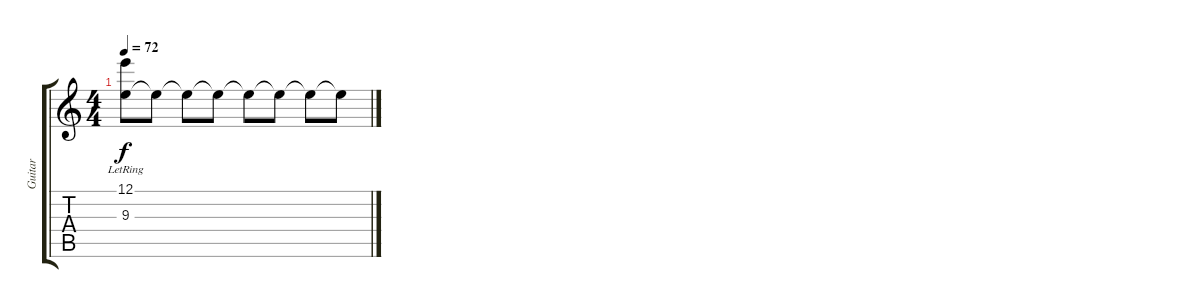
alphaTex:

\track ("Guitar" "Guitar") {instrument electricguitarclean}
\staff {score tabs}
\tuning (E4 B3 G3 D3 A2 E2) {hide}
\ts (4 4)
\tempo 72
\clef g2
\ks c
(12.1{lr} 9.3).8{dy f} 9.3{t}.8 9.3{t}.8 9.3{t}.8 9.3{t}.8 9.3{t}.8 9.3{t}.8 9.3{t}.8
